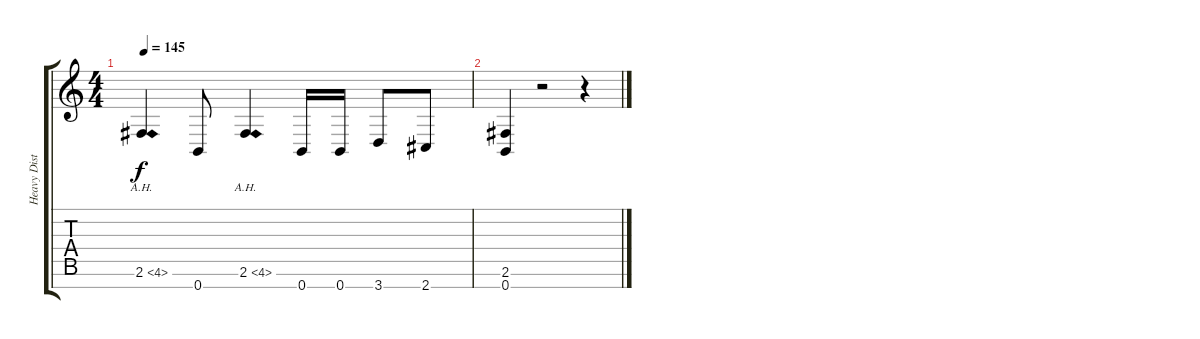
\track ("Heavy Dist Guitar" "Heavy Dist") {instrument distortionguitar}
\staff {score tabs}
\tuning (E4 B3 G3 D3 A2 E2 B1) {hide}
\ts (4 4)
\tempo 145
\clef g2
\ks c
2.6{ah 2}.4{dy f} 0.7.8 2.6{ah 2}.4 0.7.16 0.7.16 3.7.8 2.7.8 |
(2.6 0.7).4 r.2 r.4
